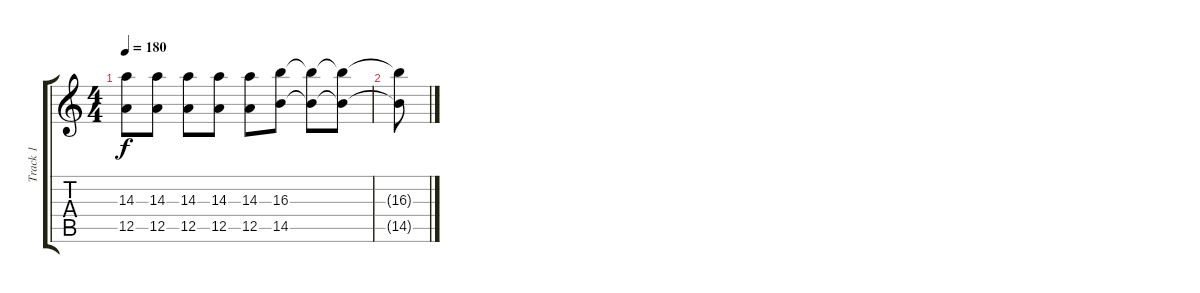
\track ("Track 1" "Track 1") {instrument distortionguitar}
\staff {score tabs}
\tuning (E4 B3 G3 D3 A2 E2) {hide}
\ts (4 4)
\tempo 180
\clef g2
\ks c
(14.3 12.5).8{dy f} (14.3 12.5).8 (14.3 12.5).8 (14.3 12.5).8 (14.3 12.5).8 (16.3 14.5).8 (16.3{t} 14.5{t}).8 (16.3{t} 14.5{t}).8 |
(16.3{t} 14.5{t}).8
